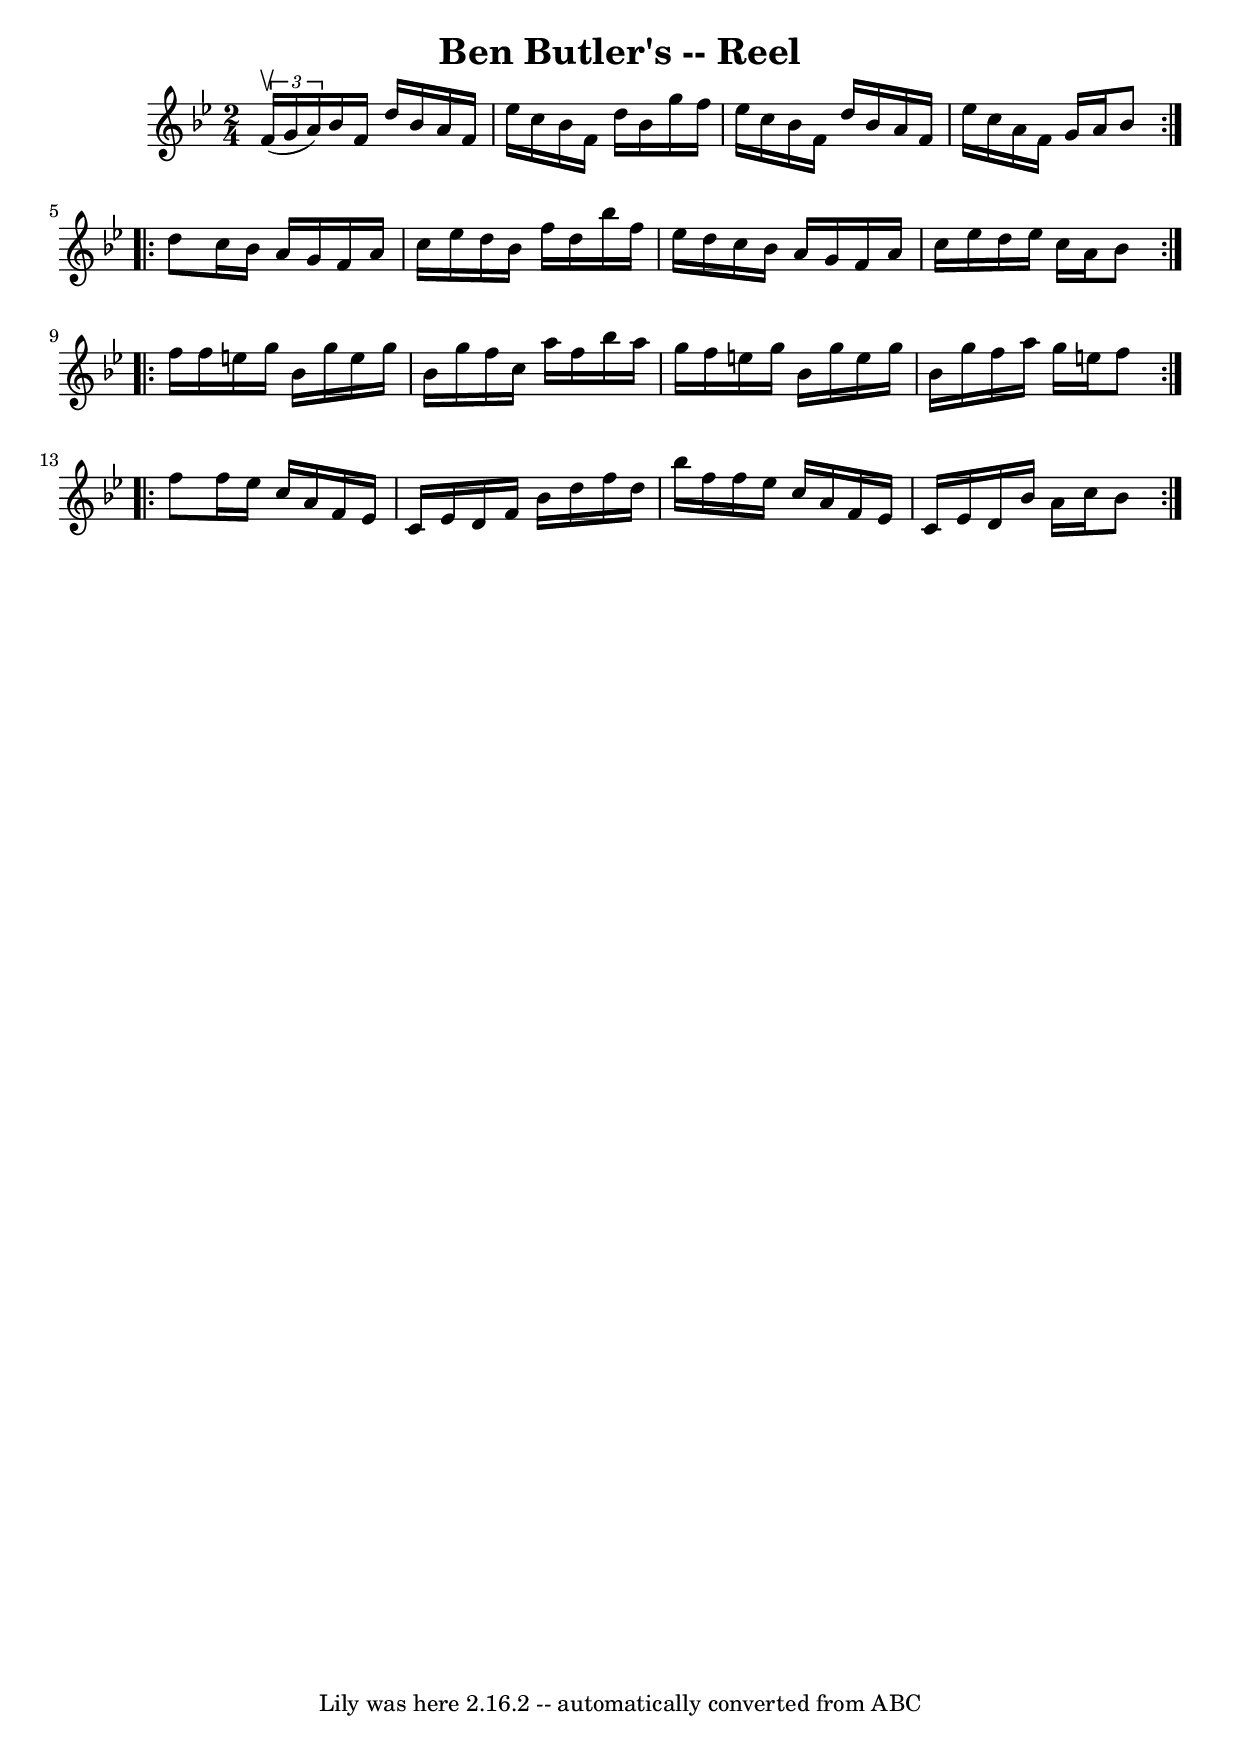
\version "2.16.2"
\include "Mammoth.ily"
\header {
  %% book = "Ryan's Mammoth Collection"
 crossRefNumber = "1"
 footnotes = "\\\\387"
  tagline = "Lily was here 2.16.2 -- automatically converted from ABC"
  title = "Ben Butler's -- Reel"

}
voicedefault =  {



  \repeat volta 2 {

    \time 2/4 
    \key bf \major   \times 2/3 { f'16^\upbow(g'16 a'16)  				 }   |
 bf'16 f'16 d''16 bf'16 a'16 f'16 ef''16 c''16     |
 bf'16 f'16 d''16 bf'16 g''16 f''16 ef''16 c''16     |
 bf'16 f'16 d''16 bf'16 a'16 f'16 ef''16 c''16     |
 a'16 f'16 g'16 a'16 bf'8  
  } 
  
  \repeat volta 2 { d''8   |
 c''16 bf'16 a'16 g'16 f'16 a'16 c''16 ef''16     |
 d''16 bf'16 f''16 d''16 bf''16 f''16 ef''16 d''16     |
 c''16 bf'16 a'16 g'16 f'16 a'16 c''16 ef''16     |
 d''16 ef''16 
 c''16 a'16 bf'8  
  }     
  \repeat volta 2 { f''16 f''16   |
 e''16 g''16 bf'16 g''16 e''16 g''16 bf'16 g''16      |
 f''16 c''16 a''16 f''16 bf''16 a''16 g''16 f''16     |
 e''16 g''16 bf'16 g''16 e''16 g''16 bf'16 g''16     |
 f''16 a''16 g''16 e''16 f''8  
  }     

  \repeat volta 2 { f''8   |
 f''16 ef''16 c''16 a'16 f'16 ef'16 c'16 ef'16     |
 d'16 f'16 bf'16 d''16 f''16 d''16 bf''16 f''16     |
 f''16 ef''16 c''16 a'16 f'16 ef'16 c'16 ef'16     |
 d'16 bf'16 a'16   
 c''16 bf'8    
  }   

}

\score{
  <<

    \context Staff="default"
    {
      \voicedefault 
      
    }

  >>
  \layout {
    
  }
  \midi {
  }

}
